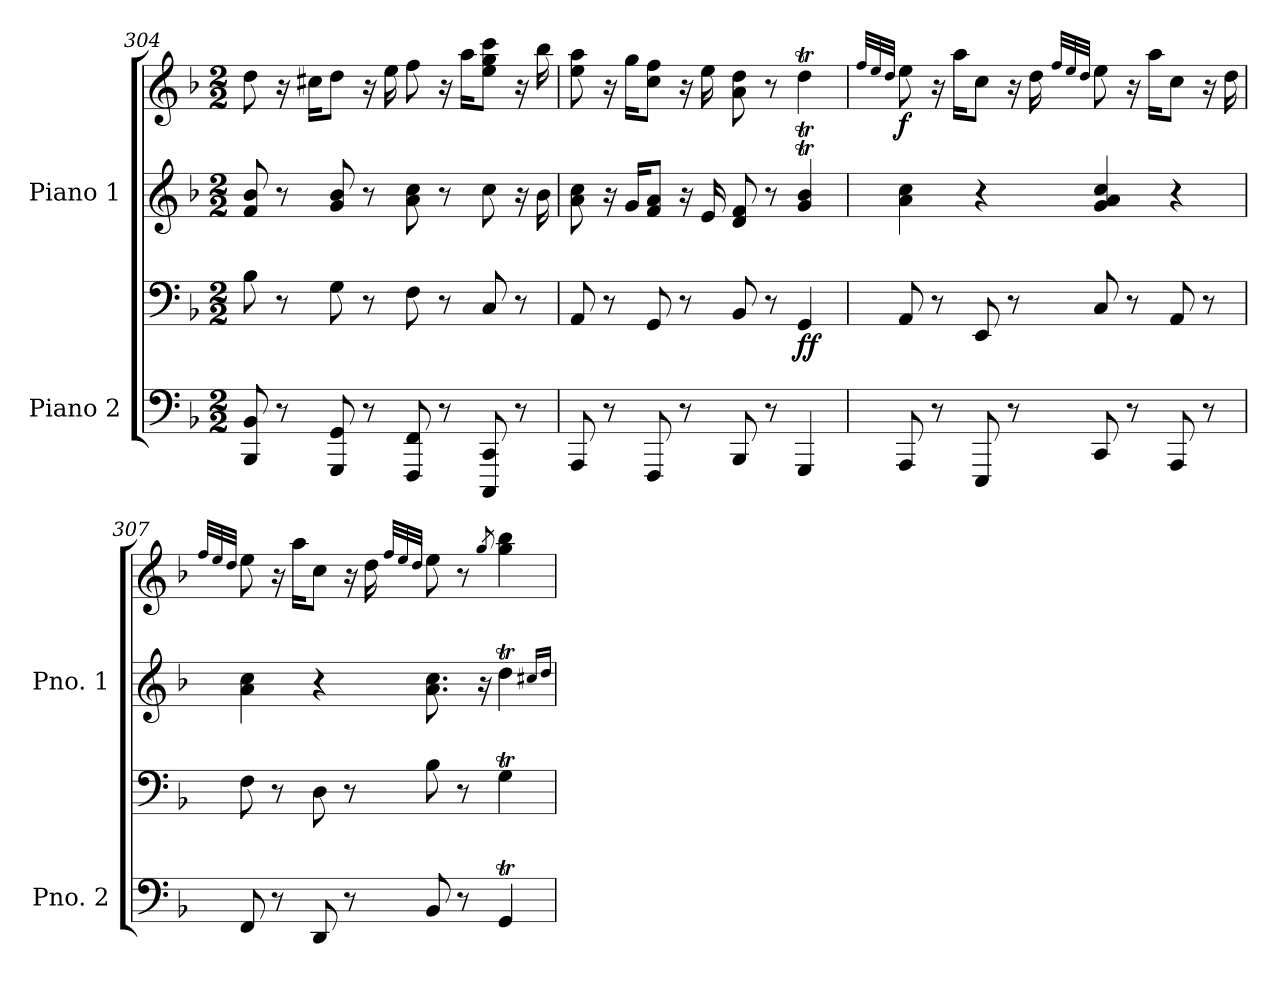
**kern	**kern	**dynam	**kern	**kern	**dynam
*part2	*part2	*part2	*part1	*part1	*part1
*staff4	*staff3	*staff3/4	*staff2	*staff1	*staff1/2
*I"Piano 2	*	*	*I"Piano 1	*	*
*I'Pno. 2	*	*	*I'Pno. 1	*	*
!!LO:PB:g=z
*clefF4	*clefF4	*	*clefG2	*clefG2	*
*k[b-]	*k[b-]	*	*k[b-]	*k[b-]	*
*M2/2	*M2/2	*	*M2/2	*M2/2	*
=304	=304	=304	=304	=304	=304
8BBB-/ 8BB-/	8B-\	.	8f/ 8b-/	8dd\	.
8r	8r	.	8r	16r	.
.	.	.	.	16cc#X\KL	.
8GGG/ 8GG/	8G\	.	8g/ 8b-/	8dd\J	.
8r	8r	.	8r	16r	.
.	.	.	.	16ee\	.
8FFF/ 8FF/	8F\	.	8a\ 8cc\	8ff\	.
8r	8r	.	8r	16r	.
.	.	.	.	16aa\KL	.
8CCC/ 8CC/	8C/	.	8cc\	8ee\ 8gg\ 8ccc\J	.
8r	8r	.	16r	16r	.
.	.	.	16b-\	16bb-\	.
=305	=305	=305	=305	=305	=305
8AAA/	8AA/	.	8a\ 8cc\	8ee\ 8aa\	.
8r	8r	.	16r	16r	.
.	.	.	16g/KL	16gg\KL	.
8FFF/	8GG/	.	8f/ 8a/J	8cc\ 8ff\J	.
8r	8r	.	16r	16r	.
.	.	.	16e/	16ee\	.
8BBB-/	8BB-/	.	8d/ 8f/	8a\ 8dd\	.
8r	8r	.	8r	8r	.
!	!	!LO:DY:b	!	!	!
4GGG/	4GG/	ff	4g/T 4b-/T	4ddT\	.
=306	=306	=306	=306	=306	=306
.	.	.	.	32qff/LLL	.
.	.	.	.	32qee/	.
.	.	.	.	32qdd/JJJ	.
!	!	!	!	!	!LO:DY:b
8AAA/	8AA/	.	4a\ 4cc\	8ee\	f
8r	8r	.	.	16r	.
.	.	.	.	16aa\KL	.
8EEE/	8EE/	.	4r	8cc\J	.
8r	8r	.	.	16r	.
.	.	.	.	16dd\	.
.	.	.	.	32qff/LLL	.
.	.	.	.	32qee/	.
.	.	.	.	32qdd/JJJ	.
8CC/	8C/	.	4g/ 4a/ 4cc/	8ee\	.
8r	8r	.	.	16r	.
.	.	.	.	16aa\KL	.
8AAA/	8AA/	.	4r	8cc\J	.
8r	8r	.	.	16r	.
.	.	.	.	16dd\	.
!!LO:LB:g=z
=307	=307	=307	=307	=307	=307
.	.	.	.	32qff/LLL	.
.	.	.	.	32qee/	.
.	.	.	.	32qdd/JJJ	.
8FF/	8F\	.	4a\ 4cc\	8ee\	.
8r	8r	.	.	16r	.
.	.	.	.	16aa\KL	.
8DD/	8D\	.	4r	8cc\J	.
8r	8r	.	.	16r	.
.	.	.	.	16dd\	.
.	.	.	.	32qff/LLL	.
.	.	.	.	32qee/	.
.	.	.	.	32qdd/JJJ	.
8BB-/	8B-\	.	8.a\ 8.cc\	8ee\	.
8r	8r	.	.	8r	.
.	.	.	16r	.	.
.	.	.	.	8qgg/	.
4GGT/	4GT\	.	4ddT\	4gg\ 4bb-\	.
.	.	.	16qcc#X/LL	.	.
.	.	.	16qdd/JJ	.	.
=	=	=	=	=	=
*-	*-	*-	*-	*-	*-
